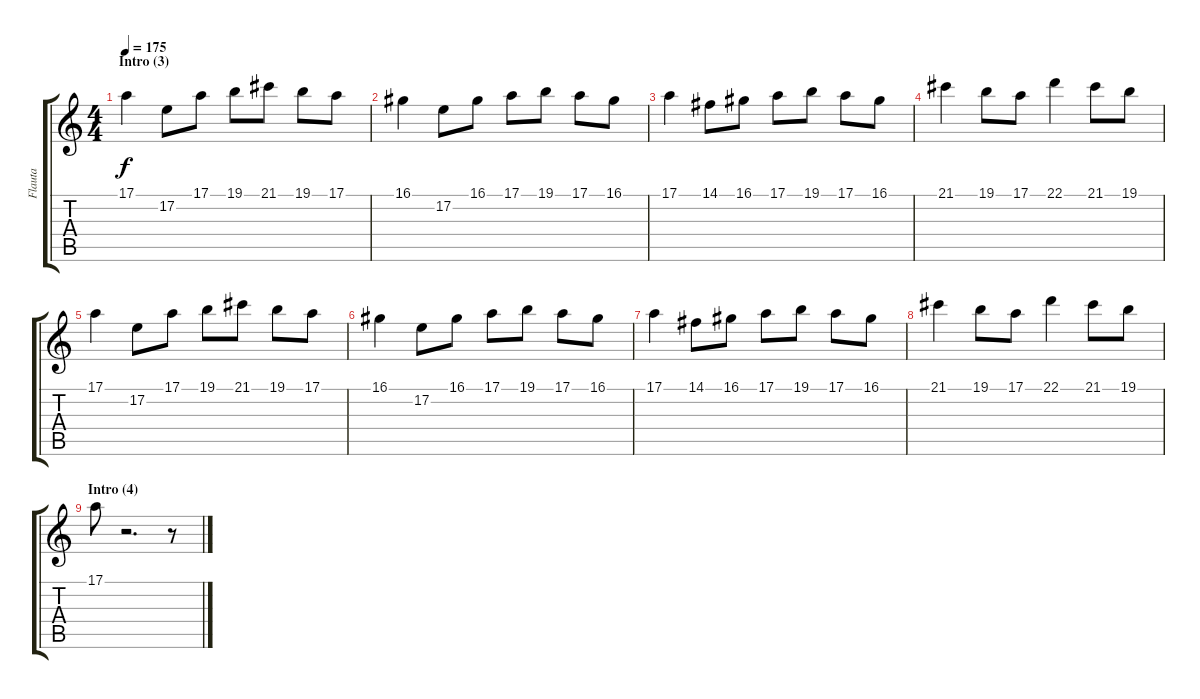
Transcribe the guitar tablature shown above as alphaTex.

\track ("Flauta" "Flauta") {instrument flute}
\staff {score tabs}
\tuning (E4 B3 G3 D3 A2 E2) {hide}
\ts (4 4)
\section ("" "Intro (3)")
\tempo 175
\clef g2
\ks c
17.1.4{dy f} 17.2.8 17.1.8 19.1.8 21.1.8 19.1.8 17.1.8 |
16.1.4 17.2.8 16.1.8 17.1.8 19.1.8 17.1.8 16.1.8 |
17.1.4 14.1.8 16.1.8 17.1.8 19.1.8 17.1.8 16.1.8 |
21.1.4 19.1.8 17.1.8 22.1.4 21.1.8 19.1.8 |
17.1.4 17.2.8 17.1.8 19.1.8 21.1.8 19.1.8 17.1.8 |
16.1.4 17.2.8 16.1.8 17.1.8 19.1.8 17.1.8 16.1.8 |
17.1.4 14.1.8 16.1.8 17.1.8 19.1.8 17.1.8 16.1.8 |
21.1.4 19.1.8 17.1.8 22.1.4 21.1.8 19.1.8 |
\section ("" "Intro (4)")
17.1.8 r.2{d} r.8
